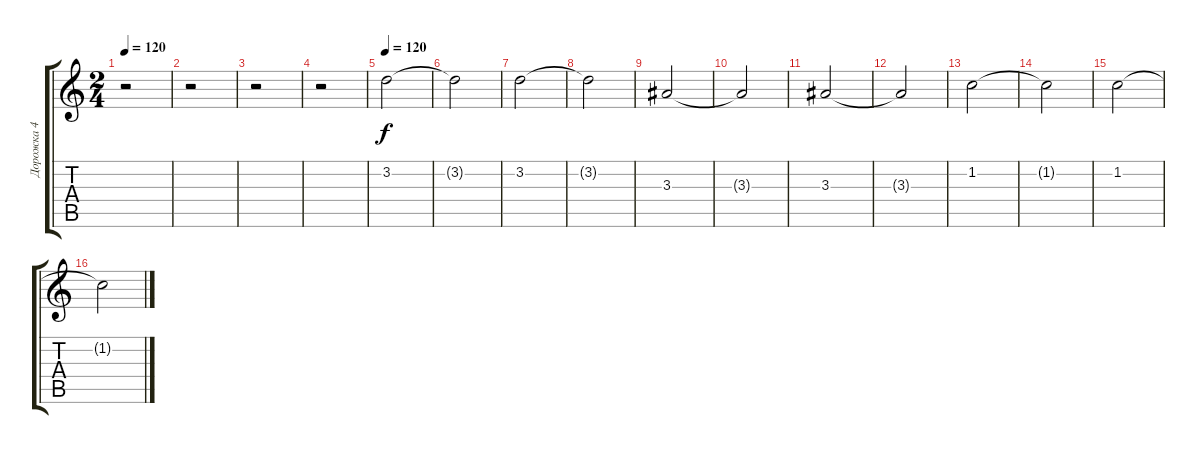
\track ("Дорожка 4" "Дорожка 4") {instrument electricbasspick}
\staff {score tabs}
\tuning (E4 B3 G3 D3 A2 E2) {hide}
\ts (2 4)
\tempo 120
\clef g2
\ks c
r.2{dy f} |
r.2 |
r.2 |
r.2 |
\tempo 120
3.2.2{instrument pad2warm} |
3.2{t}.2 |
3.2.2 |
3.2{t}.2 |
3.3.2 |
3.3{t}.2 |
3.3.2 |
3.3{t}.2 |
1.2.2 |
1.2{t}.2 |
1.2.2 |
1.2{t}.2
